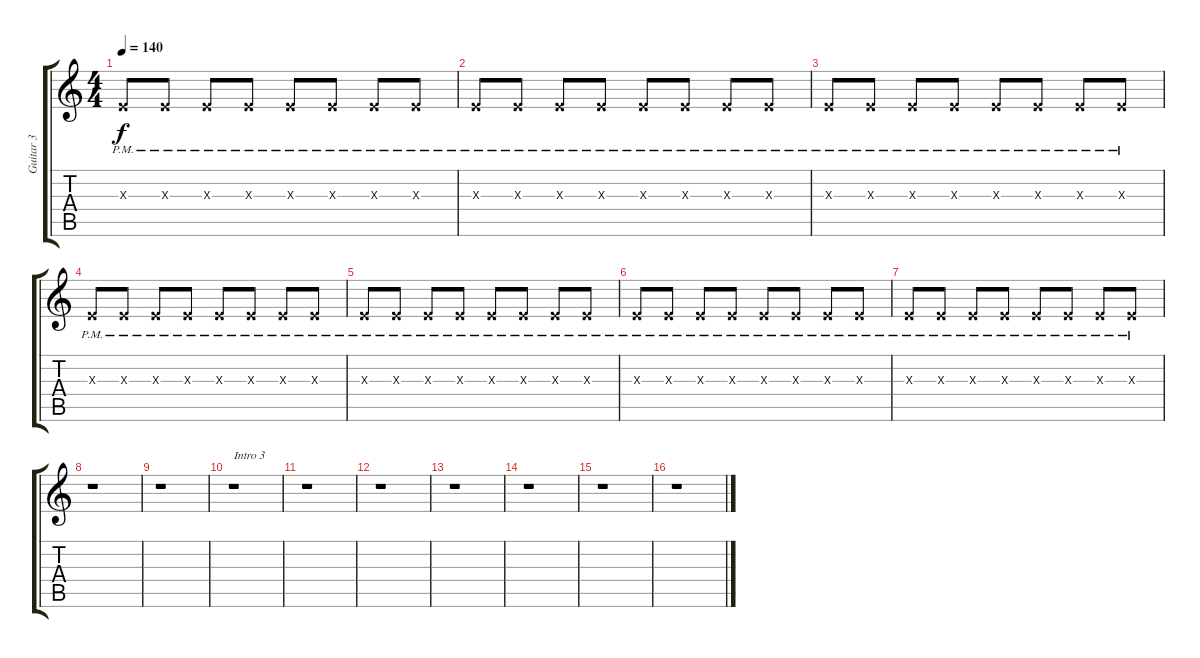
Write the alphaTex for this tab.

\track ("Guitar 3" "Guitar 3") {instrument distortionguitar}
\staff {score tabs}
\tuning (Db4 Ab3 E3 B2 Gb2 B1) {hide}
\ts (4 4)
\tempo 140
\clef g2
\ks c
0.3{pm x}.8{dy f} 0.3{pm x}.8 0.3{pm x}.8 0.3{pm x}.8 0.3{pm x}.8 0.3{pm x}.8 0.3{pm x}.8 0.3{pm x}.8 |
0.3{pm x}.8 0.3{pm x}.8 0.3{pm x}.8 0.3{pm x}.8 0.3{pm x}.8 0.3{pm x}.8 0.3{pm x}.8 0.3{pm x}.8 |
0.3{pm x}.8 0.3{pm x}.8 0.3{pm x}.8 0.3{pm x}.8 0.3{pm x}.8 0.3{pm x}.8 0.3{pm x}.8 0.3{pm x}.8 |
0.3{pm x}.8 0.3{pm x}.8 0.3{pm x}.8 0.3{pm x}.8 0.3{pm x}.8 0.3{pm x}.8 0.3{pm x}.8 0.3{pm x}.8 |
0.3{pm x}.8 0.3{pm x}.8 0.3{pm x}.8 0.3{pm x}.8 0.3{pm x}.8 0.3{pm x}.8 0.3{pm x}.8 0.3{pm x}.8 |
0.3{pm x}.8 0.3{pm x}.8 0.3{pm x}.8 0.3{pm x}.8 0.3{pm x}.8 0.3{pm x}.8 0.3{pm x}.8 0.3{pm x}.8 |
0.3{pm x}.8 0.3{pm x}.8 0.3{pm x}.8 0.3{pm x}.8 0.3{pm x}.8 0.3{pm x}.8 0.3{pm x}.8 0.3{pm x}.8 |
r.1 |
r.1 |
r.1{txt "Intro 3"} |
r.1 |
r.1 |
r.1 |
r.1 |
r.1 |
r.1
